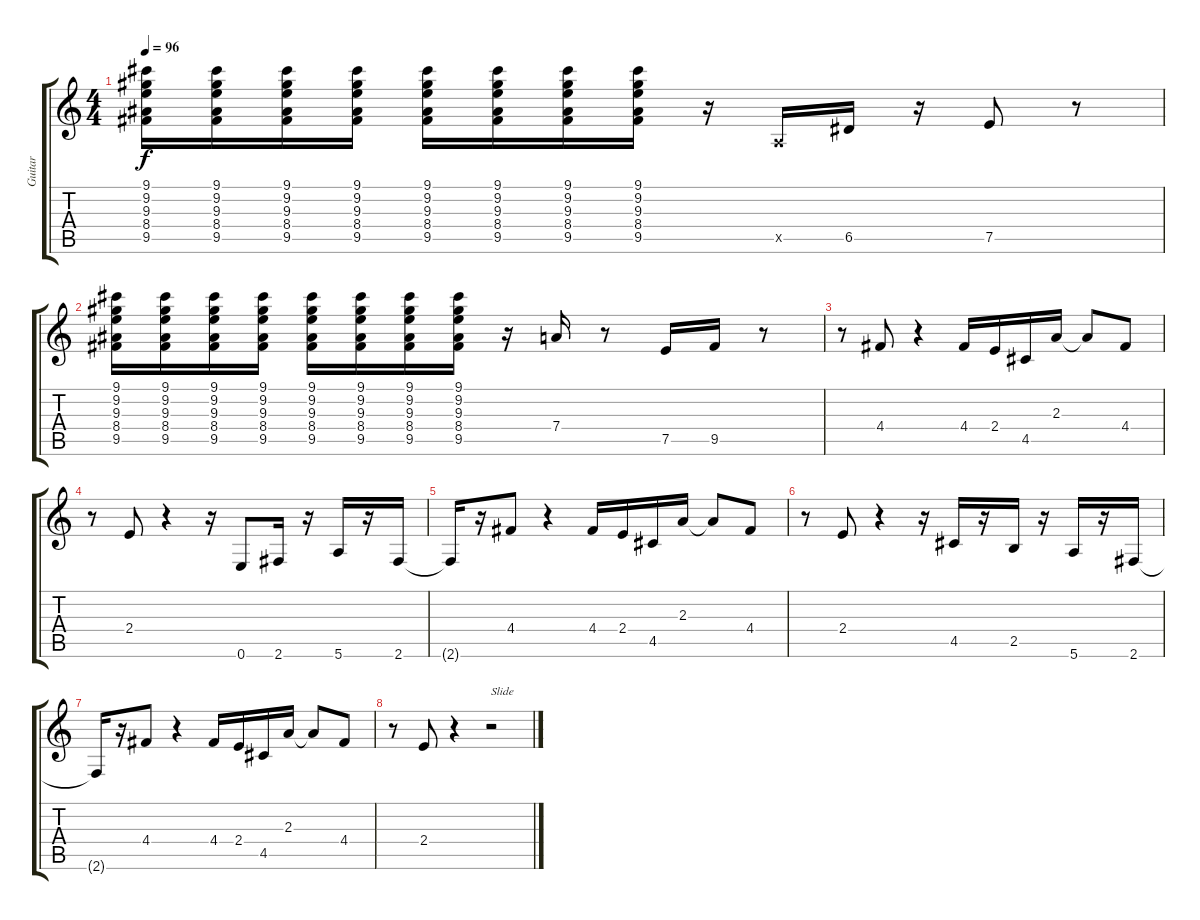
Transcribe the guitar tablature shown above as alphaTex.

\track ("Guitar" "Guitar") {instrument electricguitarclean}
\staff {score tabs}
\tuning (E4 B3 G3 D3 A2 E2) {hide}
\ts (4 4)
\tempo 96
\clef g2
\ks c
(9.1 9.2 9.3 8.4 9.5).16{dy f} (9.1 9.2 9.3 8.4 9.5).16 (9.1 9.2 9.3 8.4 9.5).16 (9.1 9.2 9.3 8.4 9.5).16 (9.1 9.2 9.3 8.4 9.5).16 (9.1 9.2 9.3 8.4 9.5).16 (9.1 9.2 9.3 8.4 9.5).16 (9.1 9.2 9.3 8.4 9.5).16 r.16 0.5{x}.16 6.5.16 r.16 7.5.8 r.8 |
(9.1 9.2 9.3 8.4 9.5).16 (9.1 9.2 9.3 8.4 9.5).16 (9.1 9.2 9.3 8.4 9.5).16 (9.1 9.2 9.3 8.4 9.5).16 (9.1 9.2 9.3 8.4 9.5).16 (9.1 9.2 9.3 8.4 9.5).16 (9.1 9.2 9.3 8.4 9.5).16 (9.1 9.2 9.3 8.4 9.5).16 r.16 7.4.16 r.8 7.5.16 9.5.16 r.8 |
r.8{instrument distortionguitar} 4.4.8 r.4 4.4.16 2.4.16 4.5.16 2.3.16 2.3{t}.8 4.4.8 |
r.8 2.4.8 r.4 r.16 0.6.8 2.6.16 r.16 5.6.16 r.16 2.6.16 |
2.6{t}.16 r.16 4.4.8 r.4 4.4.16 2.4.16 4.5.16 2.3.16 2.3{t}.8 4.4.8 |
r.8 2.4.8 r.4 r.16 4.5.16 r.16 2.5.16 r.16 5.6.16 r.16 2.6.16 |
2.6{t}.16 r.16 4.4.8 r.4 4.4.16 2.4.16 4.5.16 2.3.16 2.3{t}.8 4.4.8 |
r.8 2.4.8 r.4 r.2{txt "Slide"}
